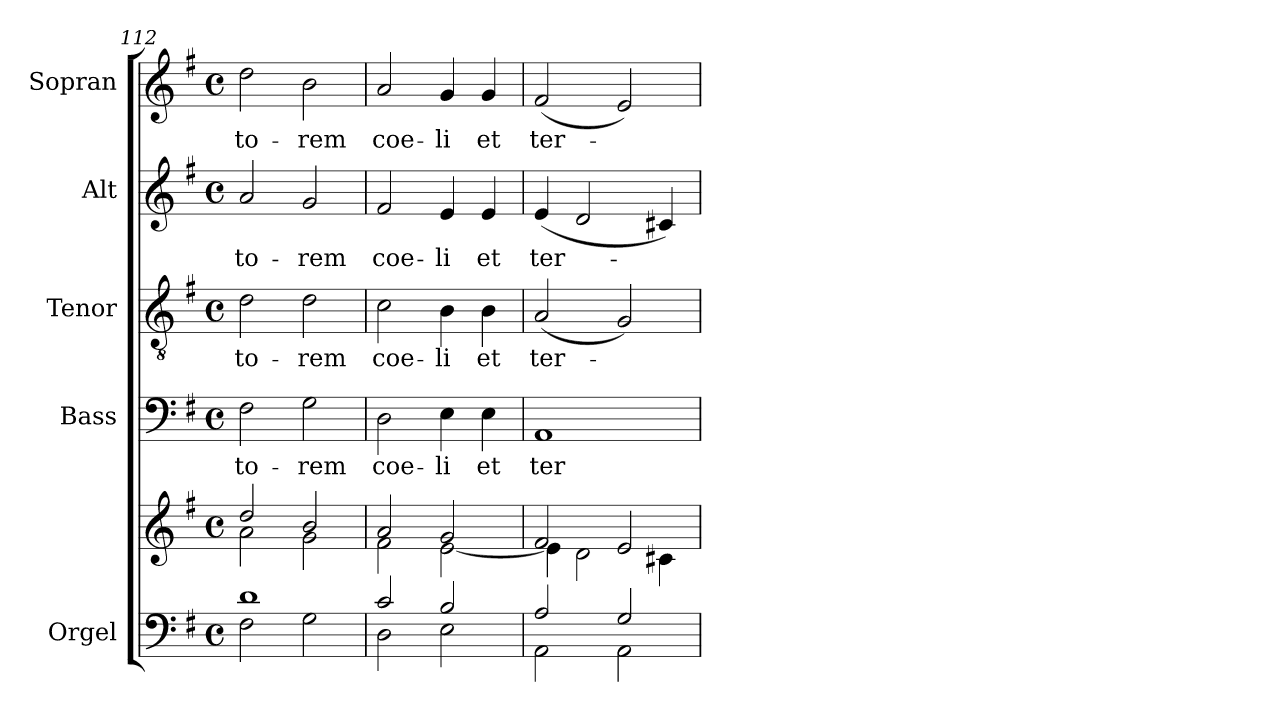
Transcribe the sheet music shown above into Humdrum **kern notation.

**kern	**kern	**kern	**text	**kern	**text	**kern	**text	**kern	**text
*part5	*part5	*part4	*part4	*part3	*part3	*part2	*part2	*part1	*part1
*staff6	*staff5	*staff4	*staff4	*staff3	*staff3	*staff2	*staff2	*staff1	*staff1
*I"Orgel	*	*I"Bass	*	*I"Tenor	*	*I"Alt	*	*I"Sopran	*
*I'Org.	*	*I'B.	*	*I'T.	*	*I'A.	*	*I'S.	*
*clefF4	*clefG2	*clefF4	*	*clefGv2	*	*clefG2	*	*clefG2	*
*k[f#]	*k[f#]	*k[f#]	*	*k[f#]	*	*k[f#]	*	*k[f#]	*
*G:	*G:	*G:	*	*G:	*	*G:	*	*G:	*
*M4/4	*M4/4	*M4/4	*	*M4/4	*	*M4/4	*	*M4/4	*
*met(c)	*met(c)	*met(c)	*	*met(c)	*	*met(c)	*	*met(c)	*
=112	=112	=112	=112	=112	=112	=112	=112	=112	=112
*^	*^	*	*	*	*	*	*	*	*
!	!	!	!	!	!LO:LY:b	!	!LO:LY:b	!	!LO:LY:b	!	!LO:LY:b
1d	2F#\	2dd/	2a\	2F#\	-to-	2d\	-to-	2a/	-to-	2dd\	-to-
!	!	!	!	!	!LO:LY:b	!	!LO:LY:b	!	!LO:LY:b	!	!LO:LY:b
.	2G\	2b/	2g\	2G\	-rem	2d\	-rem	2g/	-rem	2b\	-rem
=113	=113	=113	=113	=113	=113	=113	=113	=113	=113	=113	=113
!	!	!	!	!	!LO:LY:b	!	!LO:LY:b	!	!LO:LY:b	!	!LO:LY:b
2c/	2D\	2a/	2f#\	2D\	coe-	2c\	coe-	2f#/	coe-	2a/	coe-
!	!	!	!	!	!LO:LY:b	!	!LO:LY:b	!	!LO:LY:b	!	!LO:LY:b
2B/	2E\	2g/	[<2e\	4E\	-li	4B\	-li	4e/	-li	4g/	-li
!	!	!	!	!	!LO:LY:b	!	!LO:LY:b	!	!LO:LY:b	!	!LO:LY:b
.	.	.	.	4E\	et	4B\	et	4e/	et	4g/	et
=114	=114	=114	=114	=114	=114	=114	=114	=114	=114	=114	=114
!	!	!	!	!	!LO:LY:b	!	!LO:LY:b	!	!LO:LY:b	!	!LO:LY:b
2A/	2AA\	2f#/	4e\]	1AA	ter-	(<2A/	ter-	(<4e/	ter-	(<2f#/	ter-
.	.	.	2d\	.	.	.	.	2d/	.	.	.
2G/	2AA\	2e/	.	.	.	2G/)	.	.	.	2e/)	.
.	.	.	4c#X\	.	.	.	.	4c#X/)	.	.	.
*v	*v	*	*	*	*	*	*	*	*	*	*
*	*v	*v	*	*	*	*	*	*	*	*
=	=	=	=	=	=	=	=	=	=
*-	*-	*-	*-	*-	*-	*-	*-	*-	*-
